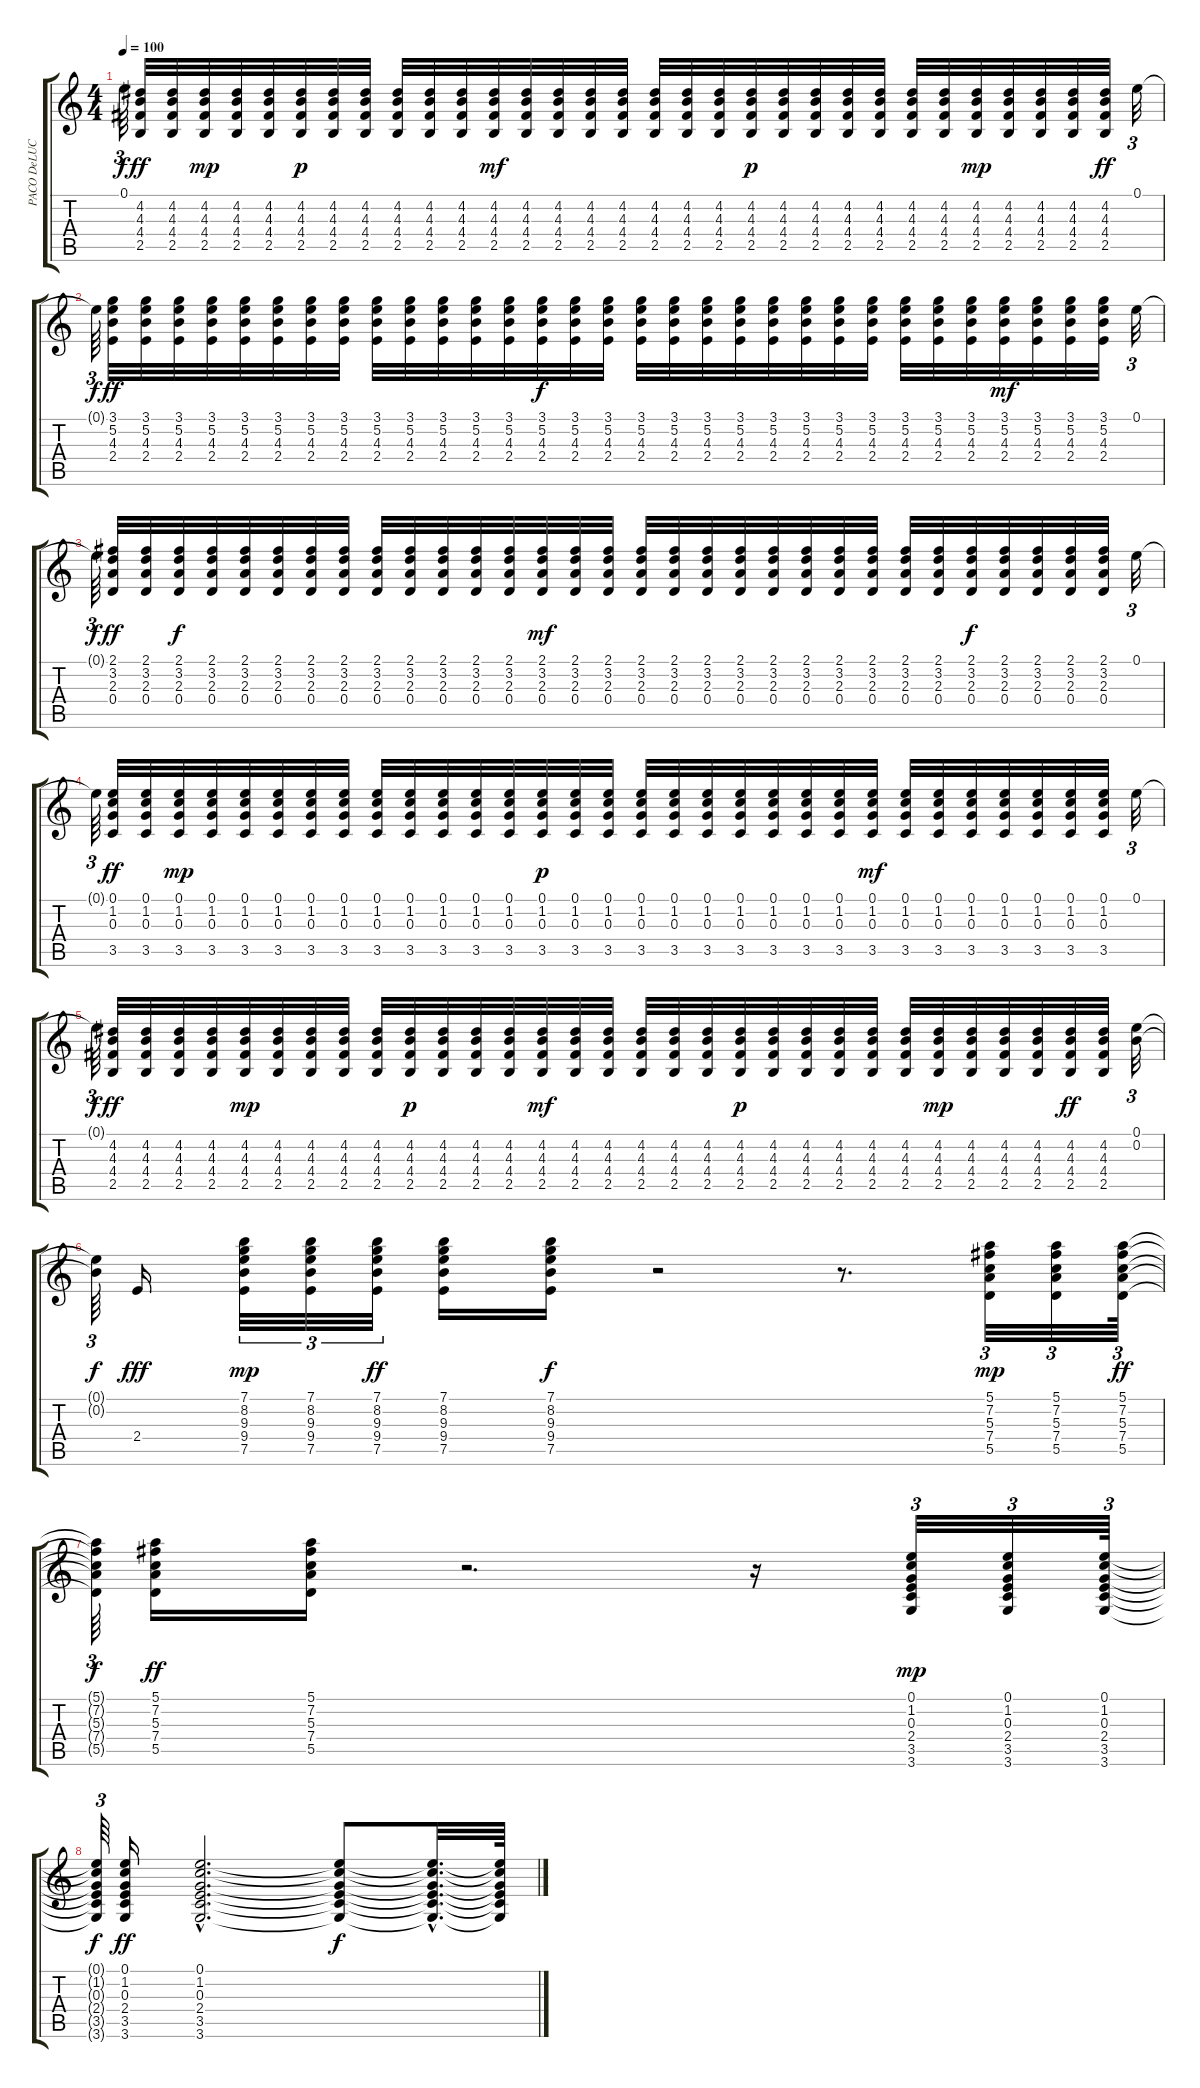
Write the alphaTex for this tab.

\track ("PACO DeLUCIA" "PACO DeLUC") {instrument acousticguitarnylon}
\staff {score tabs}
\tuning (E4 B3 G3 D3 A2 E2) {hide}
\ts (4 4)
\tempo 100
\clef g2
\ks c
0.1{t}.64{tu (3 2) dy f} (4.2 4.3 4.4 2.5).32{dy ff} (4.2 4.3 4.4 2.5).32 (4.2 4.3 4.4 2.5).32{dy mp} (4.2 4.3 4.4 2.5).32 (4.2 4.3 4.4 2.5).32 (4.2 4.3 4.4 2.5).32{dy p} (4.2 4.3 4.4 2.5).32 (4.2 4.3 4.4 2.5).32 (4.2 4.3 4.4 2.5).32 (4.2 4.3 4.4 2.5).32 (4.2 4.3 4.4 2.5).32 (4.2 4.3 4.4 2.5).32{dy mf} (4.2 4.3 4.4 2.5).32 (4.2 4.3 4.4 2.5).32 (4.2 4.3 4.4 2.5).32 (4.2 4.3 4.4 2.5).32 (4.2 4.3 4.4 2.5).32 (4.2 4.3 4.4 2.5).32 (4.2 4.3 4.4 2.5).32 (4.2 4.3 4.4 2.5).32{dy p} (4.2 4.3 4.4 2.5).32 (4.2 4.3 4.4 2.5).32 (4.2 4.3 4.4 2.5).32 (4.2 4.3 4.4 2.5).32 (4.2 4.3 4.4 2.5).32 (4.2 4.3 4.4 2.5).32 (4.2 4.3 4.4 2.5).32{dy mp} (4.2 4.3 4.4 2.5).32 (4.2 4.3 4.4 2.5).32 (4.2 4.3 4.4 2.5).32 (4.2 4.3 4.4 2.5).32{dy ff} 0.1.32{tu (3 2)} |
0.1{t}.64{tu (3 2) dy f} (3.1 5.2 4.3 2.4).32{dy ff} (3.1 5.2 4.3 2.4).32 (3.1 5.2 4.3 2.4).32 (3.1 5.2 4.3 2.4).32 (3.1 5.2 4.3 2.4).32 (3.1 5.2 4.3 2.4).32 (3.1 5.2 4.3 2.4).32 (3.1 5.2 4.3 2.4).32 (3.1 5.2 4.3 2.4).32 (3.1 5.2 4.3 2.4).32 (3.1 5.2 4.3 2.4).32 (3.1 5.2 4.3 2.4).32 (3.1 5.2 4.3 2.4).32 (3.1 5.2 4.3 2.4).32{dy f} (3.1 5.2 4.3 2.4).32 (3.1 5.2 4.3 2.4).32 (3.1 5.2 4.3 2.4).32 (3.1 5.2 4.3 2.4).32 (3.1 5.2 4.3 2.4).32 (3.1 5.2 4.3 2.4).32 (3.1 5.2 4.3 2.4).32 (3.1 5.2 4.3 2.4).32 (3.1 5.2 4.3 2.4).32 (3.1 5.2 4.3 2.4).32 (3.1 5.2 4.3 2.4).32 (3.1 5.2 4.3 2.4).32 (3.1 5.2 4.3 2.4).32 (3.1 5.2 4.3 2.4).32{dy mf} (3.1 5.2 4.3 2.4).32 (3.1 5.2 4.3 2.4).32 (3.1 5.2 4.3 2.4).32 0.1.32{tu (3 2)} |
0.1{t}.64{tu (3 2) dy f} (2.1 3.2 2.3 0.4).32{dy ff} (2.1 3.2 2.3 0.4).32 (2.1 3.2 2.3 0.4).32{dy f} (2.1 3.2 2.3 0.4).32 (2.1 3.2 2.3 0.4).32 (2.1 3.2 2.3 0.4).32 (2.1 3.2 2.3 0.4).32 (2.1 3.2 2.3 0.4).32 (2.1 3.2 2.3 0.4).32 (2.1 3.2 2.3 0.4).32 (2.1 3.2 2.3 0.4).32 (2.1 3.2 2.3 0.4).32 (2.1 3.2 2.3 0.4).32 (2.1 3.2 2.3 0.4).32{dy mf} (2.1 3.2 2.3 0.4).32 (2.1 3.2 2.3 0.4).32 (2.1 3.2 2.3 0.4).32 (2.1 3.2 2.3 0.4).32 (2.1 3.2 2.3 0.4).32 (2.1 3.2 2.3 0.4).32 (2.1 3.2 2.3 0.4).32 (2.1 3.2 2.3 0.4).32 (2.1 3.2 2.3 0.4).32 (2.1 3.2 2.3 0.4).32 (2.1 3.2 2.3 0.4).32 (2.1 3.2 2.3 0.4).32 (2.1 3.2 2.3 0.4).32{dy f} (2.1 3.2 2.3 0.4).32 (2.1 3.2 2.3 0.4).32 (2.1 3.2 2.3 0.4).32 (2.1 3.2 2.3 0.4).32 0.1.32{tu (3 2)} |
0.1{t}.64{tu (3 2)} (0.1 1.2 0.3 3.5).32{dy ff} (0.1 1.2 0.3 3.5).32 (0.1 1.2 0.3 3.5).32{dy mp} (0.1 1.2 0.3 3.5).32 (0.1 1.2 0.3 3.5).32 (0.1 1.2 0.3 3.5).32 (0.1 1.2 0.3 3.5).32 (0.1 1.2 0.3 3.5).32 (0.1 1.2 0.3 3.5).32 (0.1 1.2 0.3 3.5).32 (0.1 1.2 0.3 3.5).32 (0.1 1.2 0.3 3.5).32 (0.1 1.2 0.3 3.5).32 (0.1 1.2 0.3 3.5).32{dy p} (0.1 1.2 0.3 3.5).32 (0.1 1.2 0.3 3.5).32 (0.1 1.2 0.3 3.5).32 (0.1 1.2 0.3 3.5).32 (0.1 1.2 0.3 3.5).32 (0.1 1.2 0.3 3.5).32 (0.1 1.2 0.3 3.5).32 (0.1 1.2 0.3 3.5).32 (0.1 1.2 0.3 3.5).32 (0.1 1.2 0.3 3.5).32{dy mf} (0.1 1.2 0.3 3.5).32 (0.1 1.2 0.3 3.5).32 (0.1 1.2 0.3 3.5).32 (0.1 1.2 0.3 3.5).32 (0.1 1.2 0.3 3.5).32 (0.1 1.2 0.3 3.5).32 (0.1 1.2 0.3 3.5).32 0.1.32{tu (3 2)} |
0.1{t}.64{tu (3 2) dy f} (4.2 4.3 4.4 2.5).32{dy ff} (4.2 4.3 4.4 2.5).32 (4.2 4.3 4.4 2.5).32 (4.2 4.3 4.4 2.5).32 (4.2 4.3 4.4 2.5).32{dy mp} (4.2 4.3 4.4 2.5).32 (4.2 4.3 4.4 2.5).32 (4.2 4.3 4.4 2.5).32 (4.2 4.3 4.4 2.5).32 (4.2 4.3 4.4 2.5).32{dy p} (4.2 4.3 4.4 2.5).32 (4.2 4.3 4.4 2.5).32 (4.2 4.3 4.4 2.5).32 (4.2 4.3 4.4 2.5).32{dy mf} (4.2 4.3 4.4 2.5).32 (4.2 4.3 4.4 2.5).32 (4.2 4.3 4.4 2.5).32 (4.2 4.3 4.4 2.5).32 (4.2 4.3 4.4 2.5).32 (4.2 4.3 4.4 2.5).32{dy p} (4.2 4.3 4.4 2.5).32 (4.2 4.3 4.4 2.5).32 (4.2 4.3 4.4 2.5).32 (4.2 4.3 4.4 2.5).32 (4.2 4.3 4.4 2.5).32 (4.2 4.3 4.4 2.5).32{dy mp} (4.2 4.3 4.4 2.5).32 (4.2 4.3 4.4 2.5).32 (4.2 4.3 4.4 2.5).32 (4.2 4.3 4.4 2.5).32{dy ff} (4.2 4.3 4.4 2.5).32 (0.1 0.2).32{tu (3 2)} |
(0.1{t} 0.2{t}).64{tu (3 2) dy f} 2.4.16{dy fff} (7.1 8.2 9.3 9.4 7.5).32{tu (3 2) dy mp} (7.1 8.2 9.3 9.4 7.5).32{tu (3 2)} (7.1 8.2 9.3 9.4 7.5).32{tu (3 2) dy ff} (7.1 8.2 9.3 9.4 7.5).16 (7.1 8.2 9.3 9.4 7.5).16{dy f} r.2 r.8{d} (5.1 7.2 5.3 7.4 5.5).32{tu (3 2) dy mp} (5.1 7.2 5.3 7.4 5.5).32{tu (3 2)} (5.1 7.2 5.3 7.4 5.5).64{tu (3 2) dy ff} |
(5.1{t} 7.2{t} 5.3{t} 7.4{t} 5.5{t}).64{tu (3 2) dy f} (5.1 7.2 5.3 7.4 5.5).16{dy ff} (5.1 7.2 5.3 7.4 5.5).16 r.2{d} r.16 (0.1 1.2 0.3 2.4 3.5 3.6).32{tu (3 2) dy mp} (0.1 1.2 0.3 2.4 3.5 3.6).32{tu (3 2)} (0.1 1.2 0.3 2.4 3.5 3.6).64{tu (3 2)} |
(0.1{t} 1.2{t} 0.3{t} 2.4{t} 3.5{t} 3.6{t}).64{tu (3 2) dy f} (0.1 1.2 0.3 2.4 3.5 3.6).16{dy ff} (0.1{hac} 1.2{hac} 0.3{hac} 2.4{hac} 3.5{hac} 3.6{hac}).2{d} (0.1{t} 1.2{t} 0.3{t} 2.4{t} 3.5{t} 3.6{t}).8{dy f} (0.1{hac t} 1.2{hac t} 0.3{hac t} 2.4{hac t} 3.5{hac t} 3.6{hac t}).32{d} (0.1{t} 1.2{t} 0.3{t} 2.4{t} 3.5{t} 3.6{t}).64
